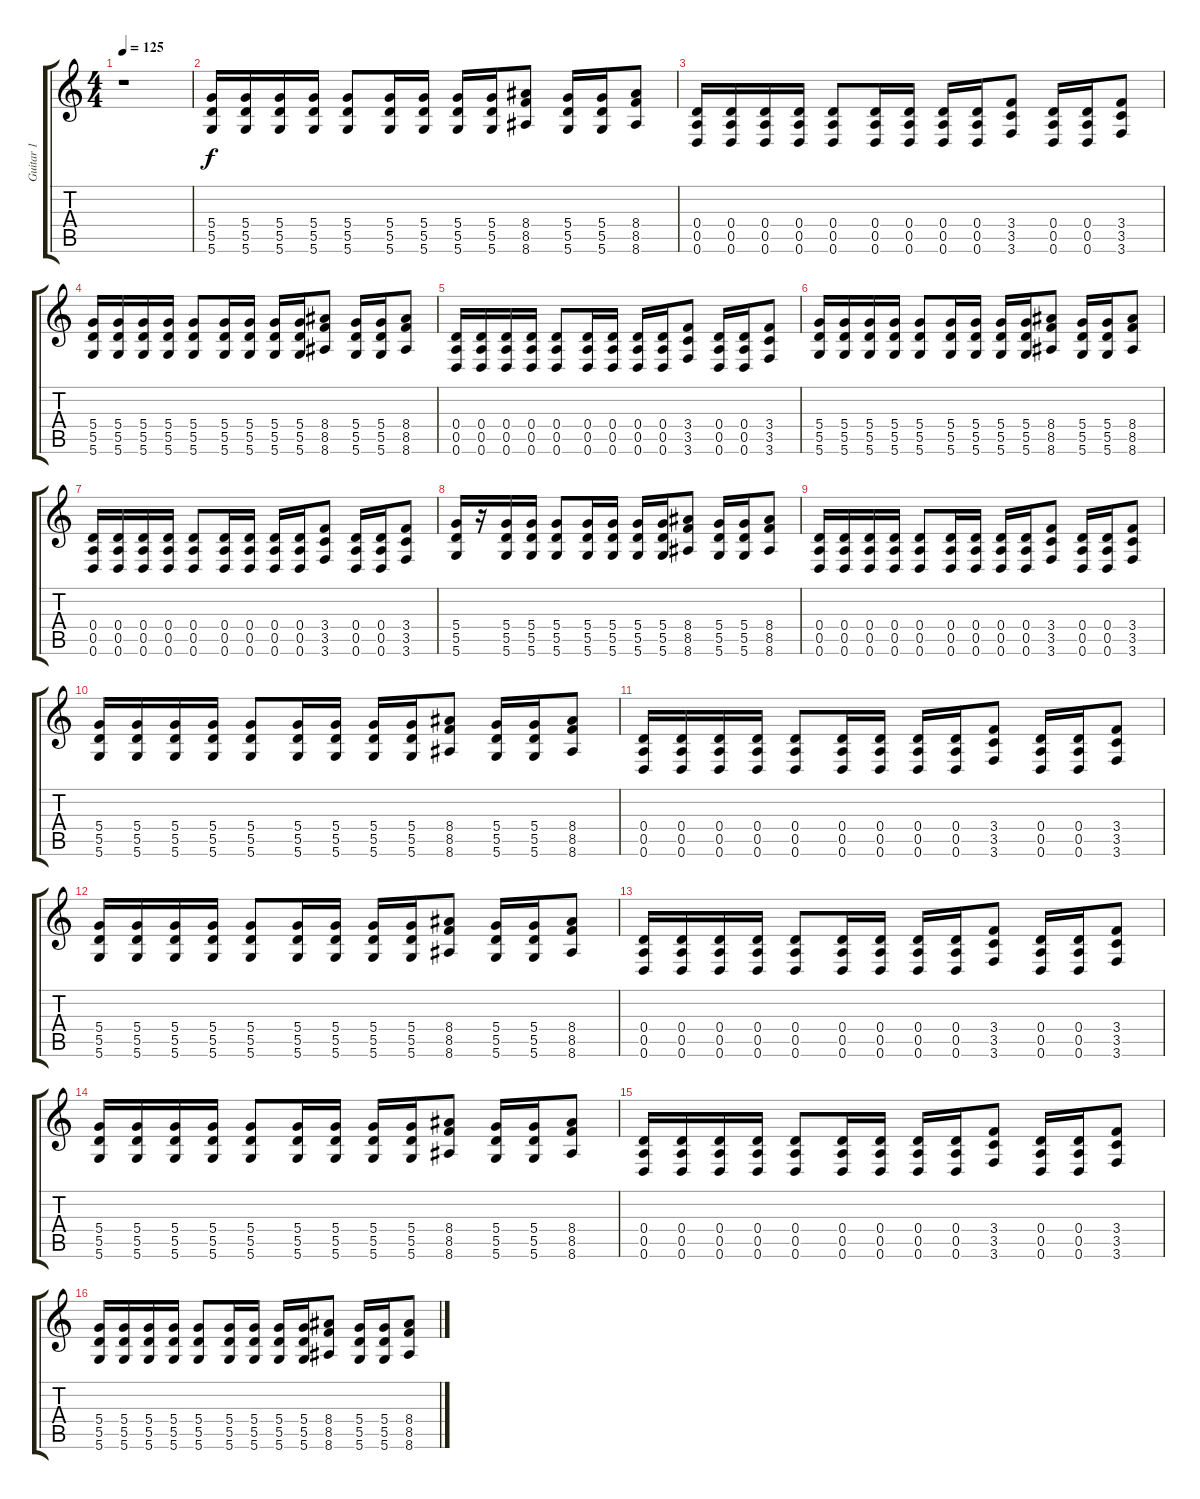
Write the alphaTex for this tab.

\track ("Guitar 1" "Guitar 1") {instrument distortionguitar}
\staff {score tabs}
\tuning (E4 B3 G3 D3 A2 D2) {hide}
\ts (4 4)
\tempo 125
\clef g2
\ks c
r.1{dy f} |
(5.4 5.5 5.6).16 (5.4 5.5 5.6).16 (5.4 5.5 5.6).16 (5.4 5.5 5.6).16 (5.4 5.5 5.6).8 (5.4 5.5 5.6).16 (5.4 5.5 5.6).16 (5.4 5.5 5.6).16 (5.4 5.5 5.6).16 (8.4 8.5 8.6).8 (5.4 5.5 5.6).16 (5.4 5.5 5.6).16 (8.4 8.5 8.6).8 |
(0.4 0.5 0.6).16 (0.4 0.5 0.6).16 (0.4 0.5 0.6).16 (0.4 0.5 0.6).16 (0.4 0.5 0.6).8 (0.4 0.5 0.6).16 (0.4 0.5 0.6).16 (0.4 0.5 0.6).16 (0.4 0.5 0.6).16 (3.4 3.5 3.6).8 (0.4 0.5 0.6).16 (0.4 0.5 0.6).16 (3.4 3.5 3.6).8 |
(5.4 5.5 5.6).16 (5.4 5.5 5.6).16 (5.4 5.5 5.6).16 (5.4 5.5 5.6).16 (5.4 5.5 5.6).8 (5.4 5.5 5.6).16 (5.4 5.5 5.6).16 (5.4 5.5 5.6).16 (5.4 5.5 5.6).16 (8.4 8.5 8.6).8 (5.4 5.5 5.6).16 (5.4 5.5 5.6).16 (8.4 8.5 8.6).8 |
(0.4 0.5 0.6).16 (0.4 0.5 0.6).16 (0.4 0.5 0.6).16 (0.4 0.5 0.6).16 (0.4 0.5 0.6).8 (0.4 0.5 0.6).16 (0.4 0.5 0.6).16 (0.4 0.5 0.6).16 (0.4 0.5 0.6).16 (3.4 3.5 3.6).8 (0.4 0.5 0.6).16 (0.4 0.5 0.6).16 (3.4 3.5 3.6).8 |
(5.4 5.5 5.6).16 (5.4 5.5 5.6).16 (5.4 5.5 5.6).16 (5.4 5.5 5.6).16 (5.4 5.5 5.6).8 (5.4 5.5 5.6).16 (5.4 5.5 5.6).16 (5.4 5.5 5.6).16 (5.4 5.5 5.6).16 (8.4 8.5 8.6).8 (5.4 5.5 5.6).16 (5.4 5.5 5.6).16 (8.4 8.5 8.6).8 |
(0.4 0.5 0.6).16 (0.4 0.5 0.6).16 (0.4 0.5 0.6).16 (0.4 0.5 0.6).16 (0.4 0.5 0.6).8 (0.4 0.5 0.6).16 (0.4 0.5 0.6).16 (0.4 0.5 0.6).16 (0.4 0.5 0.6).16 (3.4 3.5 3.6).8 (0.4 0.5 0.6).16 (0.4 0.5 0.6).16 (3.4 3.5 3.6).8 |
(5.4 5.5 5.6).16 r.16 (5.4 5.5 5.6).16 (5.4 5.5 5.6).16 (5.4 5.5 5.6).8 (5.4 5.5 5.6).16 (5.4 5.5 5.6).16 (5.4 5.5 5.6).16 (5.4 5.5 5.6).16 (8.4 8.5 8.6).8 (5.4 5.5 5.6).16 (5.4 5.5 5.6).16 (8.4 8.5 8.6).8 |
(0.4 0.5 0.6).16 (0.4 0.5 0.6).16 (0.4 0.5 0.6).16 (0.4 0.5 0.6).16 (0.4 0.5 0.6).8 (0.4 0.5 0.6).16 (0.4 0.5 0.6).16 (0.4 0.5 0.6).16 (0.4 0.5 0.6).16 (3.4 3.5 3.6).8 (0.4 0.5 0.6).16 (0.4 0.5 0.6).16 (3.4 3.5 3.6).8 |
(5.4 5.5 5.6).16 (5.4 5.5 5.6).16 (5.4 5.5 5.6).16 (5.4 5.5 5.6).16 (5.4 5.5 5.6).8 (5.4 5.5 5.6).16 (5.4 5.5 5.6).16 (5.4 5.5 5.6).16 (5.4 5.5 5.6).16 (8.4 8.5 8.6).8 (5.4 5.5 5.6).16 (5.4 5.5 5.6).16 (8.4 8.5 8.6).8 |
(0.4 0.5 0.6).16 (0.4 0.5 0.6).16 (0.4 0.5 0.6).16 (0.4 0.5 0.6).16 (0.4 0.5 0.6).8 (0.4 0.5 0.6).16 (0.4 0.5 0.6).16 (0.4 0.5 0.6).16 (0.4 0.5 0.6).16 (3.4 3.5 3.6).8 (0.4 0.5 0.6).16 (0.4 0.5 0.6).16 (3.4 3.5 3.6).8 |
(5.4 5.5 5.6).16 (5.4 5.5 5.6).16 (5.4 5.5 5.6).16 (5.4 5.5 5.6).16 (5.4 5.5 5.6).8 (5.4 5.5 5.6).16 (5.4 5.5 5.6).16 (5.4 5.5 5.6).16 (5.4 5.5 5.6).16 (8.4 8.5 8.6).8 (5.4 5.5 5.6).16 (5.4 5.5 5.6).16 (8.4 8.5 8.6).8 |
(0.4 0.5 0.6).16 (0.4 0.5 0.6).16 (0.4 0.5 0.6).16 (0.4 0.5 0.6).16 (0.4 0.5 0.6).8 (0.4 0.5 0.6).16 (0.4 0.5 0.6).16 (0.4 0.5 0.6).16 (0.4 0.5 0.6).16 (3.4 3.5 3.6).8 (0.4 0.5 0.6).16 (0.4 0.5 0.6).16 (3.4 3.5 3.6).8 |
(5.4 5.5 5.6).16 (5.4 5.5 5.6).16 (5.4 5.5 5.6).16 (5.4 5.5 5.6).16 (5.4 5.5 5.6).8 (5.4 5.5 5.6).16 (5.4 5.5 5.6).16 (5.4 5.5 5.6).16 (5.4 5.5 5.6).16 (8.4 8.5 8.6).8 (5.4 5.5 5.6).16 (5.4 5.5 5.6).16 (8.4 8.5 8.6).8 |
(0.4 0.5 0.6).16 (0.4 0.5 0.6).16 (0.4 0.5 0.6).16 (0.4 0.5 0.6).16 (0.4 0.5 0.6).8 (0.4 0.5 0.6).16 (0.4 0.5 0.6).16 (0.4 0.5 0.6).16 (0.4 0.5 0.6).16 (3.4 3.5 3.6).8 (0.4 0.5 0.6).16 (0.4 0.5 0.6).16 (3.4 3.5 3.6).8 |
(5.4 5.5 5.6).16 (5.4 5.5 5.6).16 (5.4 5.5 5.6).16 (5.4 5.5 5.6).16 (5.4 5.5 5.6).8 (5.4 5.5 5.6).16 (5.4 5.5 5.6).16 (5.4 5.5 5.6).16 (5.4 5.5 5.6).16 (8.4 8.5 8.6).8 (5.4 5.5 5.6).16 (5.4 5.5 5.6).16 (8.4 8.5 8.6).8
